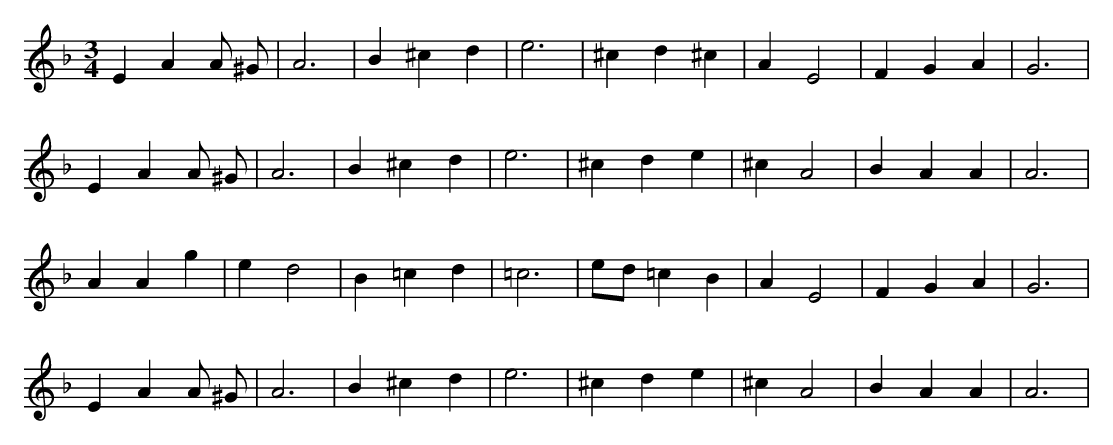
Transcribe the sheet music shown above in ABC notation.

X:1
M:3/4
K:Gdor
E2 A2 A ^G|A6|B2 ^c2 d2|e6|^c2 d2 ^c2|A2 E4|F2 G2 A2|G6|
E2 A2 A ^G|A6|B2 ^c2 d2|e6|^c2 d2 e2|^c2 A4|B2 A2 A2|A6|
A2 A2 g2|e2 d4|B2 =c2 d2|=c6|ed =c2 B2|A2 E4|F2 G2 A2|G6|
E2 A2 A ^G|A6|B2 ^c2 d2|e6|^c2 d2 e2|^c2 A4|B2 A2 A2|A6|
